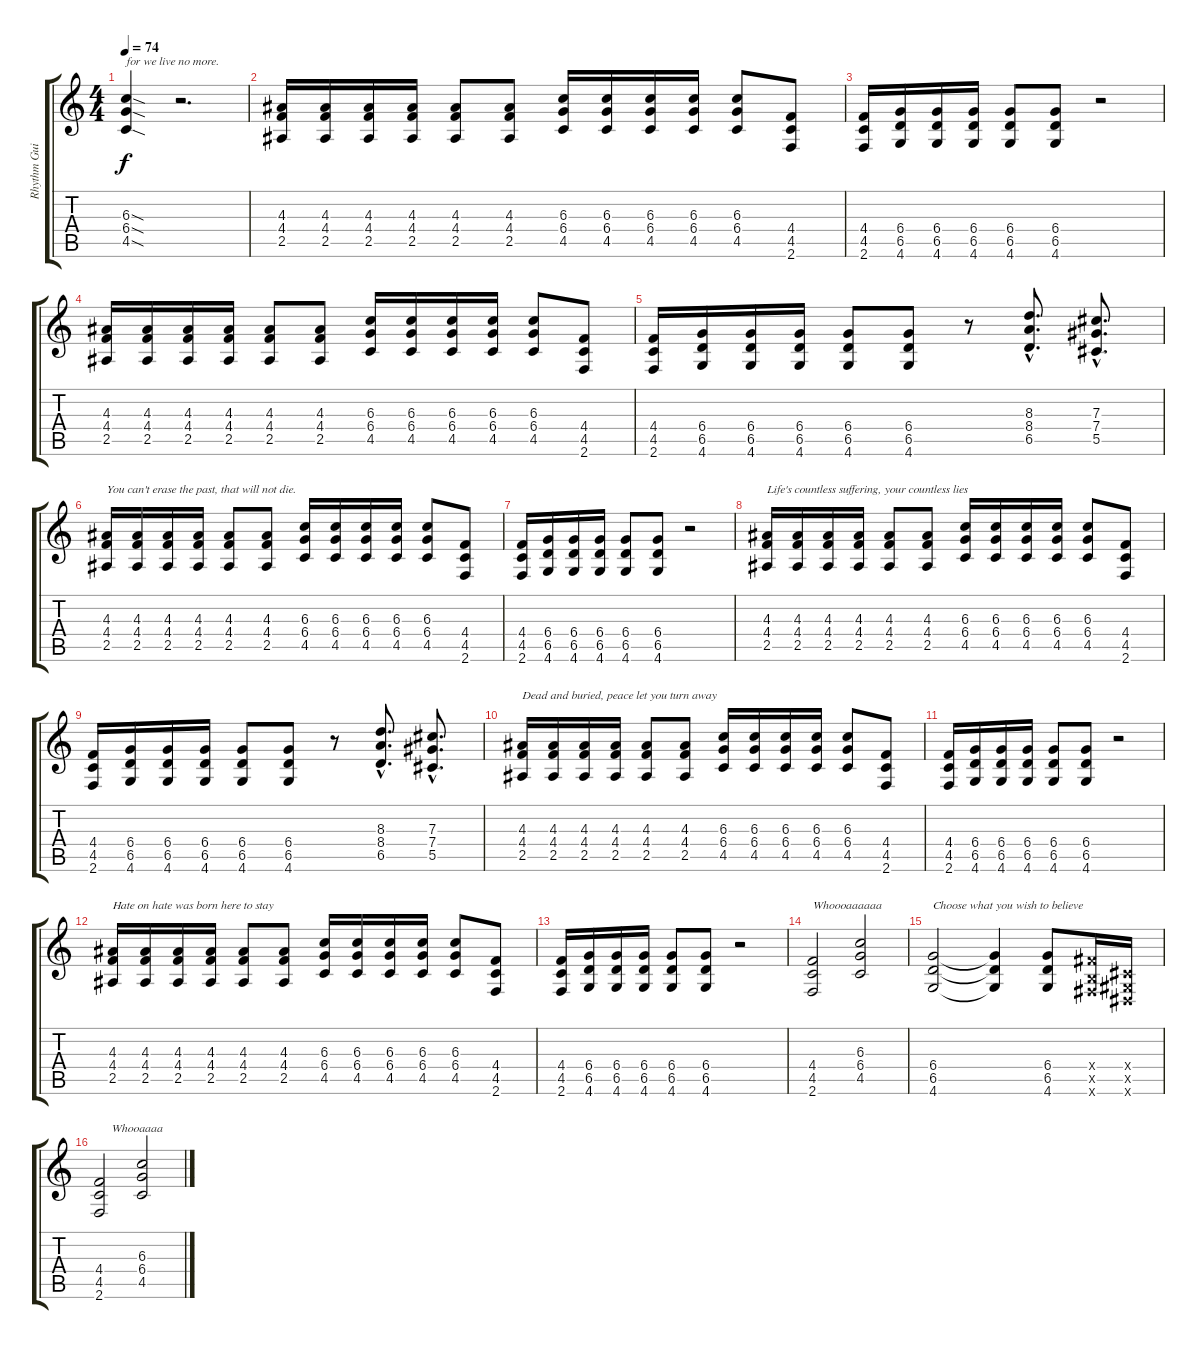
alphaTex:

\track ("Rhythm Guitar" "Rhythm Gui") {instrument distortionguitar}
\staff {score tabs}
\tuning (Eb4 Bb3 Gb3 Db3 Ab2 Eb2) {hide}
\ts (4 4)
\tempo 74
\clef g2
\ks c
(6.3{sod} 6.4{sod} 4.5{sod}).4{txt "for we live no more." dy f} r.2{d} |
(4.3 4.4 2.5).16 (4.3 4.4 2.5).16 (4.3 4.4 2.5).16 (4.3 4.4 2.5).16 (4.3 4.4 2.5).8 (4.3 4.4 2.5).8 (6.3 6.4 4.5).16 (6.3 6.4 4.5).16 (6.3 6.4 4.5).16 (6.3 6.4 4.5).16 (6.3 6.4 4.5).8 (4.4 4.5 2.6).8 |
(4.4 4.5 2.6).16 (6.4 6.5 4.6).16 (6.4 6.5 4.6).16 (6.4 6.5 4.6).16 (6.4 6.5 4.6).8 (6.4 6.5 4.6).8 r.2 |
(4.3 4.4 2.5).16 (4.3 4.4 2.5).16 (4.3 4.4 2.5).16 (4.3 4.4 2.5).16 (4.3 4.4 2.5).8 (4.3 4.4 2.5).8 (6.3 6.4 4.5).16 (6.3 6.4 4.5).16 (6.3 6.4 4.5).16 (6.3 6.4 4.5).16 (6.3 6.4 4.5).8 (4.4 4.5 2.6).8 |
(4.4 4.5 2.6).16 (6.4 6.5 4.6).16 (6.4 6.5 4.6).16 (6.4 6.5 4.6).16 (6.4 6.5 4.6).8 (6.4 6.5 4.6).8 r.8 (8.3{hac} 8.4{hac} 6.5{hac}).8{d} (7.3{hac} 7.4{hac} 5.5{hac}).8{d} |
(4.3 4.4 2.5).16{txt "You can't erase the past, that will not die."} (4.3 4.4 2.5).16 (4.3 4.4 2.5).16 (4.3 4.4 2.5).16 (4.3 4.4 2.5).8 (4.3 4.4 2.5).8 (6.3 6.4 4.5).16 (6.3 6.4 4.5).16 (6.3 6.4 4.5).16 (6.3 6.4 4.5).16 (6.3 6.4 4.5).8 (4.4 4.5 2.6).8 |
(4.4 4.5 2.6).16 (6.4 6.5 4.6).16 (6.4 6.5 4.6).16 (6.4 6.5 4.6).16 (6.4 6.5 4.6).8 (6.4 6.5 4.6).8 r.2 |
(4.3 4.4 2.5).16{txt "Life's countless suffering, your countless lies"} (4.3 4.4 2.5).16 (4.3 4.4 2.5).16 (4.3 4.4 2.5).16 (4.3 4.4 2.5).8 (4.3 4.4 2.5).8 (6.3 6.4 4.5).16 (6.3 6.4 4.5).16 (6.3 6.4 4.5).16 (6.3 6.4 4.5).16 (6.3 6.4 4.5).8 (4.4 4.5 2.6).8 |
(4.4 4.5 2.6).16 (6.4 6.5 4.6).16 (6.4 6.5 4.6).16 (6.4 6.5 4.6).16 (6.4 6.5 4.6).8 (6.4 6.5 4.6).8 r.8 (8.3{hac} 8.4{hac} 6.5{hac}).8{d} (7.3{hac} 7.4{hac} 5.5{hac}).8{d} |
(4.3 4.4 2.5).16{txt "Dead and buried, peace let you turn away"} (4.3 4.4 2.5).16 (4.3 4.4 2.5).16 (4.3 4.4 2.5).16 (4.3 4.4 2.5).8 (4.3 4.4 2.5).8 (6.3 6.4 4.5).16 (6.3 6.4 4.5).16 (6.3 6.4 4.5).16 (6.3 6.4 4.5).16 (6.3 6.4 4.5).8 (4.4 4.5 2.6).8 |
(4.4 4.5 2.6).16 (6.4 6.5 4.6).16 (6.4 6.5 4.6).16 (6.4 6.5 4.6).16 (6.4 6.5 4.6).8 (6.4 6.5 4.6).8 r.2 |
(4.3 4.4 2.5).16{txt "Hate on hate was born here to stay"} (4.3 4.4 2.5).16 (4.3 4.4 2.5).16 (4.3 4.4 2.5).16 (4.3 4.4 2.5).8 (4.3 4.4 2.5).8 (6.3 6.4 4.5).16 (6.3 6.4 4.5).16 (6.3 6.4 4.5).16 (6.3 6.4 4.5).16 (6.3 6.4 4.5).8 (4.4 4.5 2.6).8 |
(4.4 4.5 2.6).16 (6.4 6.5 4.6).16 (6.4 6.5 4.6).16 (6.4 6.5 4.6).16 (6.4 6.5 4.6).8 (6.4 6.5 4.6).8 r.2 |
(4.4 4.5 2.6).2{txt "Whoooaaaaaa"} (6.3 6.4 4.5).2 |
(6.4 6.5 4.6).2{txt "Choose what you wish to believe"} (6.4{t} 6.5{t} 4.6{t}).4 (6.4 6.5 4.6).8 (5.4{x} 3.5{x} 3.6{x}).16 (0.4{x} 0.5{x} 0.6{x}).16 |
(4.4 4.5 2.6).2{txt "    Whooaaaa"} (6.3 6.4 4.5).2
